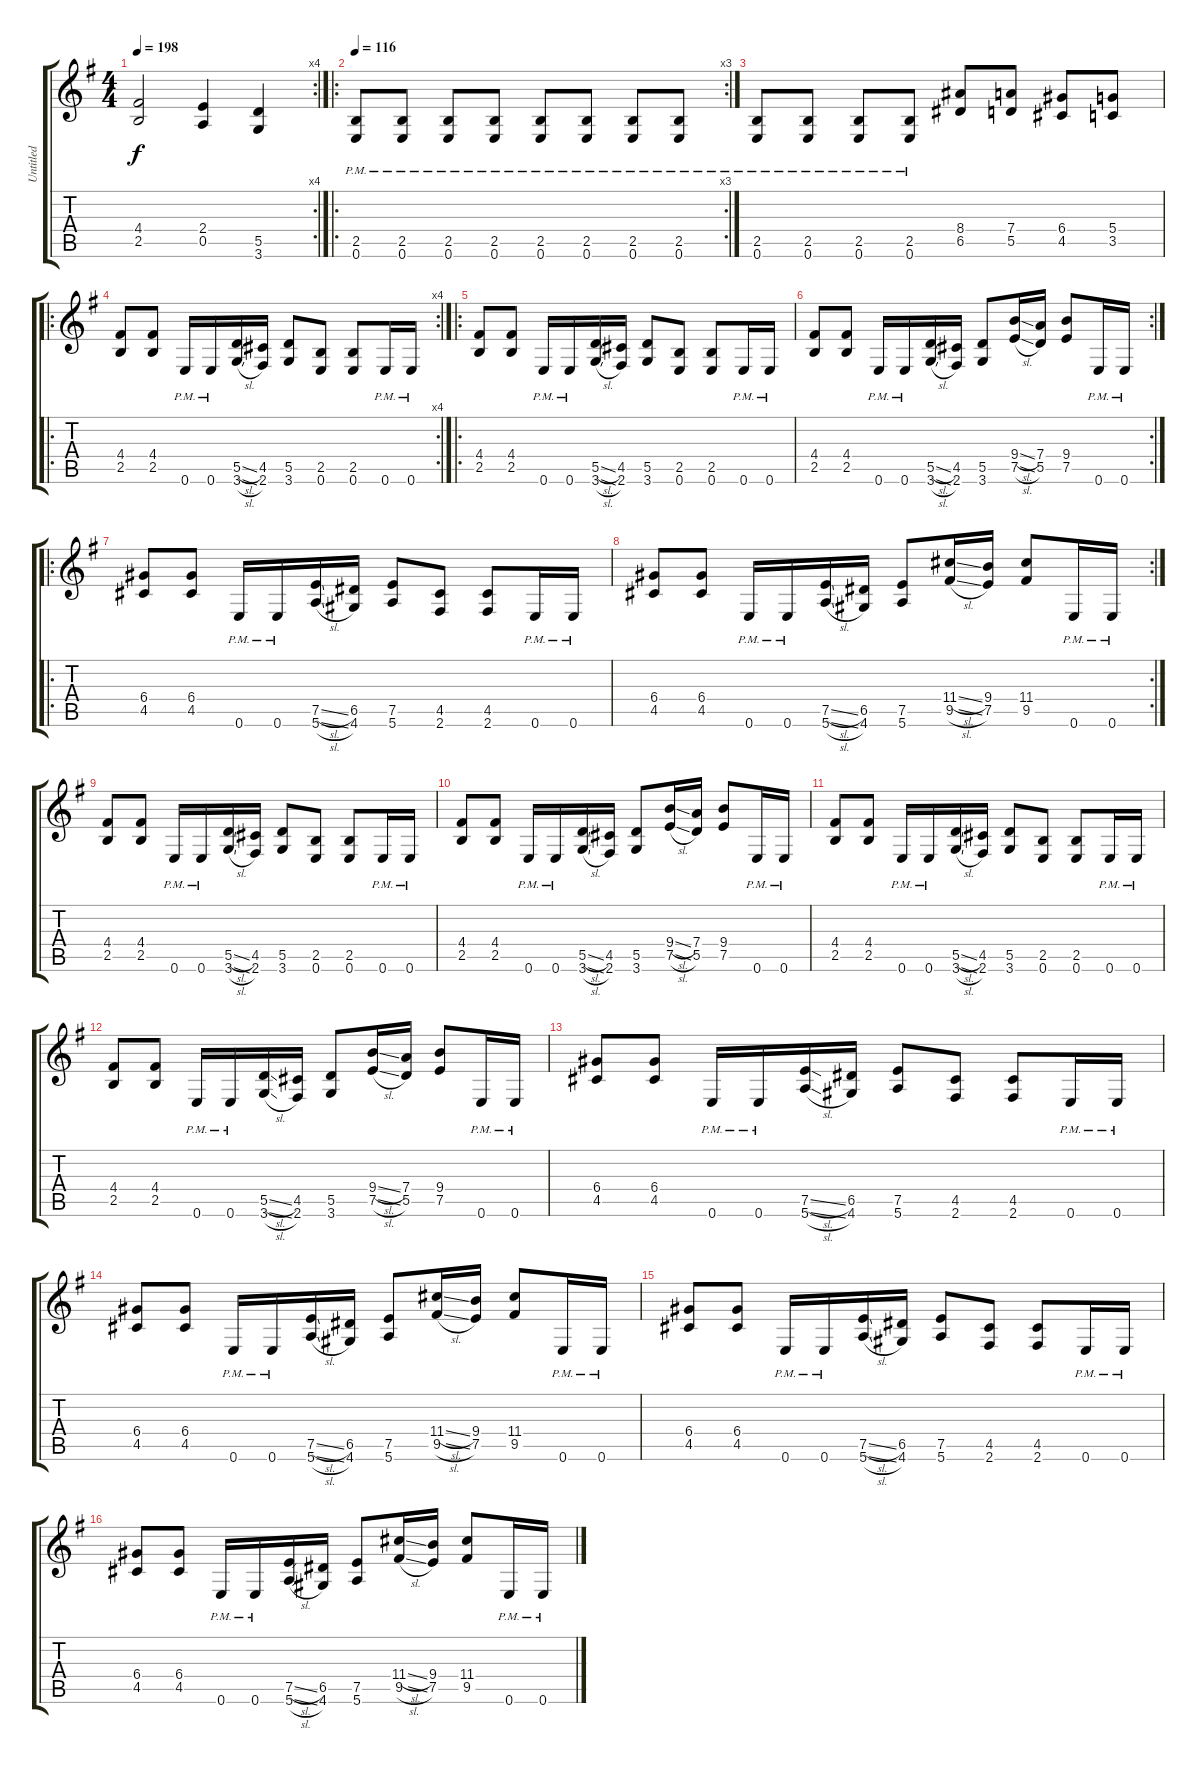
\track ("Untitled" "Untitled") {instrument distortionguitar}
\staff {score tabs}
\tuning (E4 B3 G3 D3 A2 E2) {hide}
\rc 4
\ts (4 4)
\tempo 198
\clef g2
\ks g
(4.4 2.5).2{dy f} (2.4 0.5).4 (5.5 3.6).4 |
\ro
\rc 3
\tempo 116
(2.5{pm} 0.6{pm}).8 (2.5{pm} 0.6{pm}).8 (2.5{pm} 0.6{pm}).8 (2.5{pm} 0.6{pm}).8 (2.5{pm} 0.6{pm}).8 (2.5{pm} 0.6{pm}).8 (2.5{pm} 0.6{pm}).8 (2.5{pm} 0.6{pm}).8 |
(2.5{pm} 0.6{pm}).8 (2.5{pm} 0.6{pm}).8 (2.5{pm} 0.6{pm}).8 (2.5{pm} 0.6{pm}).8 (8.4 6.5).8 (7.4 5.5).8 (6.4 4.5).8 (5.4 3.5).8 |
\ro
\rc 4
(4.4 2.5).8 (4.4 2.5).8 0.6{pm}.16 0.6{pm}.16 (5.5{sl} 3.6{sl}).16 (4.5 2.6).16 (5.5 3.6).8 (2.5 0.6).8 (2.5 0.6).8 0.6{pm}.16 0.6{pm}.16 |
\ro
(4.4 2.5).8 (4.4 2.5).8 0.6{pm}.16 0.6{pm}.16 (5.5{sl} 3.6{sl}).16 (4.5 2.6).16 (5.5 3.6).8 (2.5 0.6).8 (2.5 0.6).8 0.6{pm}.16 0.6{pm}.16 |
\rc 2
(4.4 2.5).8 (4.4 2.5).8 0.6{pm}.16 0.6{pm}.16 (5.5{sl} 3.6{sl}).16 (4.5 2.6).16 (5.5 3.6).8 (9.4{sl} 7.5{sl}).16 (7.4 5.5).16 (9.4 7.5).8 0.6{pm}.16 0.6{pm}.16 |
\ro
(6.4 4.5).8 (6.4 4.5).8 0.6{pm}.16 0.6{pm}.16 (7.5{sl} 5.6{sl}).16 (6.5 4.6).16 (7.5 5.6).8 (4.5 2.6).8 (4.5 2.6).8 0.6{pm}.16 0.6{pm}.16 |
\rc 2
(6.4 4.5).8 (6.4 4.5).8 0.6{pm}.16 0.6{pm}.16 (7.5{sl} 5.6{sl}).16 (6.5 4.6).16 (7.5 5.6).8 (11.4{sl} 9.5{sl}).16 (9.4 7.5).16 (11.4 9.5).8 0.6{pm}.16 0.6{pm}.16 |
(4.4 2.5).8 (4.4 2.5).8 0.6{pm}.16 0.6{pm}.16 (5.5{sl} 3.6{sl}).16 (4.5 2.6).16 (5.5 3.6).8 (2.5 0.6).8 (2.5 0.6).8 0.6{pm}.16 0.6{pm}.16 |
(4.4 2.5).8 (4.4 2.5).8 0.6{pm}.16 0.6{pm}.16 (5.5{sl} 3.6{sl}).16 (4.5 2.6).16 (5.5 3.6).8 (9.4{sl} 7.5{sl}).16 (7.4 5.5).16 (9.4 7.5).8 0.6{pm}.16 0.6{pm}.16 |
(4.4 2.5).8 (4.4 2.5).8 0.6{pm}.16 0.6{pm}.16 (5.5{sl} 3.6{sl}).16 (4.5 2.6).16 (5.5 3.6).8 (2.5 0.6).8 (2.5 0.6).8 0.6{pm}.16 0.6{pm}.16 |
(4.4 2.5).8 (4.4 2.5).8 0.6{pm}.16 0.6{pm}.16 (5.5{sl} 3.6{sl}).16 (4.5 2.6).16 (5.5 3.6).8 (9.4{sl} 7.5{sl}).16 (7.4 5.5).16 (9.4 7.5).8 0.6{pm}.16 0.6{pm}.16 |
(6.4 4.5).8 (6.4 4.5).8 0.6{pm}.16 0.6{pm}.16 (7.5{sl} 5.6{sl}).16 (6.5 4.6).16 (7.5 5.6).8 (4.5 2.6).8 (4.5 2.6).8 0.6{pm}.16 0.6{pm}.16 |
(6.4 4.5).8 (6.4 4.5).8 0.6{pm}.16 0.6{pm}.16 (7.5{sl} 5.6{sl}).16 (6.5 4.6).16 (7.5 5.6).8 (11.4{sl} 9.5{sl}).16 (9.4 7.5).16 (11.4 9.5).8 0.6{pm}.16 0.6{pm}.16 |
(6.4 4.5).8 (6.4 4.5).8 0.6{pm}.16 0.6{pm}.16 (7.5{sl} 5.6{sl}).16 (6.5 4.6).16 (7.5 5.6).8 (4.5 2.6).8 (4.5 2.6).8 0.6{pm}.16 0.6{pm}.16 |
(6.4 4.5).8 (6.4 4.5).8 0.6{pm}.16 0.6{pm}.16 (7.5{sl} 5.6{sl}).16 (6.5 4.6).16 (7.5 5.6).8 (11.4{sl} 9.5{sl}).16 (9.4 7.5).16 (11.4 9.5).8 0.6{pm}.16 0.6{pm}.16
